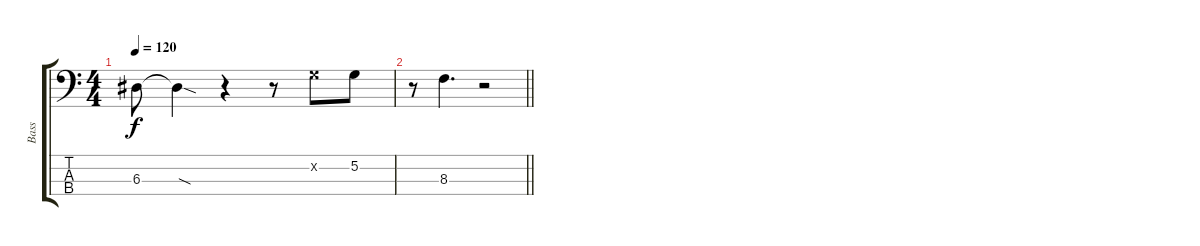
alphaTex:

\track ("Bass" "Bass") {instrument fretlessbass}
\staff {score tabs}
\tuning (G2 D2 A1 E1) {hide}
\ts (4 4)
\tempo 120
\clef f4
\ks c
6.3.8{dy f} 6.3{sod t}.4 r.4 r.8 5.2{x}.8 5.2.8 |
\barLineRight lightlight
r.8 8.3.4{d} r.2
